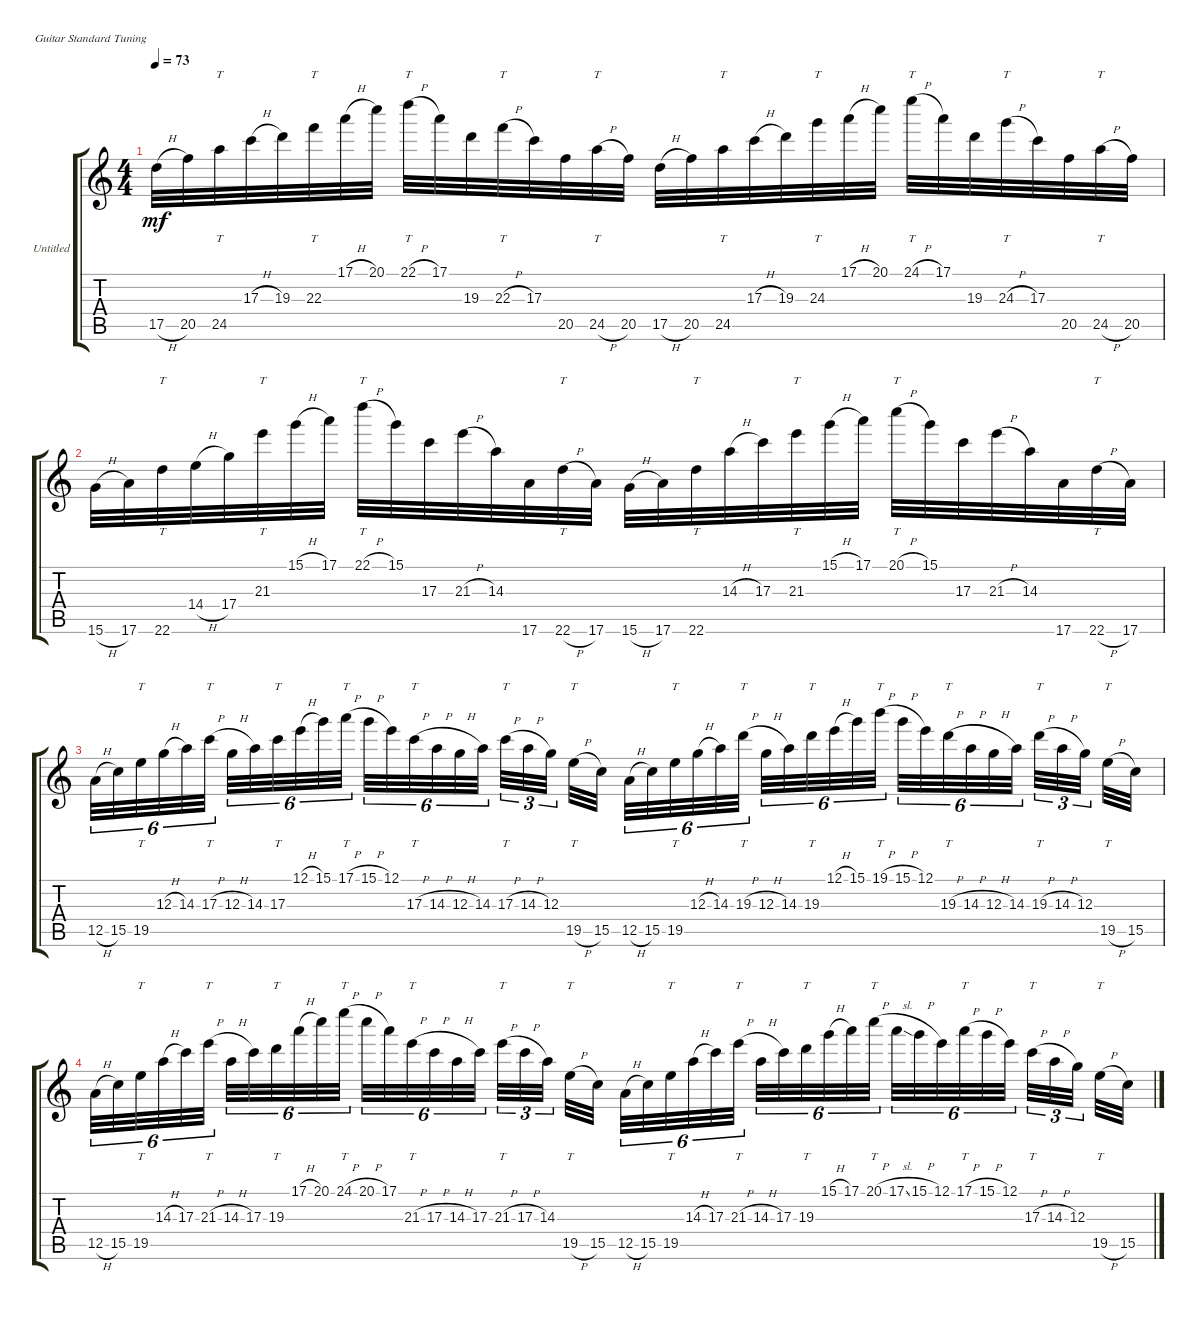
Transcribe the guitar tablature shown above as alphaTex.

\bracketExtendMode groupsimilarinstruments
\firstSystemTrackNameOrientation horizontal
\otherSystemsTrackNameOrientation horizontal
\track ("Untitled" "Untitled") {instrument overdrivenguitar}
\staff {score tabs}
\tuning (E4 B3 G3 D3 A2 E2)
\ts (4 4)
\tempo 73
\clef g2
\ks c
17.5{h}.32{dy mf} 20.5.32 24.5.32{tt} 17.3{h}.32 19.3.32 22.3.32{tt} 17.1{h}.32 20.1.32 22.1{h}.32{tt} 17.1.32 19.3.32 22.3{h}.32{tt} 17.3.32 20.5.32 24.5{h}.32{tt} 20.5.32 17.5{h}.32 20.5.32 24.5.32{tt} 17.3{h}.32 19.3.32 24.3.32{tt} 17.1{h}.32 20.1.32 24.1{h}.32{tt} 17.1.32 19.3.32 24.3{h}.32{tt} 17.3.32 20.5.32 24.5{h}.32{tt} 20.5.32 |
15.6{h}.32 17.6.32 22.6.32{tt} 14.4{h}.32 17.4.32 21.3.32{tt} 15.1{h}.32 17.1.32 22.1{h}.32{tt} 15.1.32 17.3.32 21.3{h}.32 14.3.32 17.6.32 22.6{h}.32{tt} 17.6.32 15.6{h}.32 17.6.32 22.6.32{tt} 14.3{h}.32 17.3.32 21.3.32{tt} 15.1{h}.32 17.1.32 20.1{h}.32{tt} 15.1.32 17.3.32 21.3{h}.32 14.3.32 17.6.32 22.6{h}.32{tt} 17.6.32 |
12.5{h}.32{tu (6 4)} 15.5.32{tu (6 4)} 19.5.32{tt tu (6 4)} 12.3{h}.32{tu (6 4)} 14.3.32{tu (6 4)} 17.3{h}.32{tt tu (6 4)} 12.3{h}.32{tu (6 4)} 14.3.32{tu (6 4)} 17.3.32{tt tu (6 4)} 12.1{h}.32{tu (6 4)} 15.1.32{tu (6 4)} 17.1{h}.32{tt tu (6 4)} 15.1{h}.32{tu (6 4)} 12.1.32{tu (6 4)} 17.3{h}.32{tt tu (6 4)} 14.3{h}.32{tu (6 4)} 12.3{h}.32{tu (6 4)} 14.3.32{tu (6 4)} 17.3{h}.32{tt tu (3 2)} 14.3{h}.32{tu (3 2)} 12.3.32{tu (3 2)} 19.5{h}.32{tt} 15.5.32 12.5{h}.32{tu (6 4)} 15.5.32{tu (6 4)} 19.5.32{tt tu (6 4)} 12.3{h}.32{tu (6 4)} 14.3.32{tu (6 4)} 19.3{h}.32{tt tu (6 4)} 12.3{h}.32{tu (6 4)} 14.3.32{tu (6 4)} 19.3.32{tt tu (6 4)} 12.1{h}.32{tu (6 4)} 15.1.32{tu (6 4)} 19.1{h}.32{tt tu (6 4)} 15.1{h}.32{tu (6 4)} 12.1.32{tu (6 4)} 19.3{h}.32{tt tu (6 4)} 14.3{h}.32{tu (6 4)} 12.3{h}.32{tu (6 4)} 14.3.32{tu (6 4)} 19.3{h}.32{tt tu (3 2)} 14.3{h}.32{tu (3 2)} 12.3.32{tu (3 2)} 19.5{h}.32{tt} 15.5.32 |
12.5{h}.32{tu (6 4)} 15.5.32{tu (6 4)} 19.5.32{tt tu (6 4)} 14.3{h}.32{tu (6 4)} 17.3.32{tu (6 4)} 21.3{h}.32{tt tu (6 4)} 14.3{h}.32{tu (6 4)} 17.3.32{tu (6 4)} 19.3.32{tt tu (6 4)} 17.1{h}.32{tu (6 4)} 20.1.32{tu (6 4)} 24.1{h}.32{tt tu (6 4)} 20.1{h}.32{tu (6 4)} 17.1.32{tu (6 4)} 21.3{h}.32{tt tu (6 4)} 17.3{h}.32{tu (6 4)} 14.3{h}.32{tu (6 4)} 17.3.32{tu (6 4)} 21.3{h}.32{tt tu (3 2)} 17.3{h}.32{tu (3 2)} 14.3.32{tu (3 2)} 19.5{h}.32{tt} 15.5.32 12.5{h}.32{tu (6 4)} 15.5.32{tu (6 4)} 19.5.32{tt tu (6 4)} 14.3{h}.32{tu (6 4)} 17.3.32{tu (6 4)} 21.3{h}.32{tt tu (6 4)} 14.3{h}.32{tu (6 4)} 17.3.32{tu (6 4)} 19.3.32{tt tu (6 4)} 15.1{h}.32{tu (6 4)} 17.1.32{tu (6 4)} 20.1{h}.32{tt tu (6 4)} 17.1{sl}.32{tu (6 4)} 15.1{h}.32{tu (6 4)} 12.1.32{tu (6 4)} 17.1{h}.32{tt tu (6 4)} 15.1{h}.32{tu (6 4)} 12.1.32{tu (6 4)} 17.3{h}.32{tt tu (3 2)} 14.3{h}.32{tu (3 2)} 12.3.32{tu (3 2)} 19.5{h}.32{tt} 15.5.32
